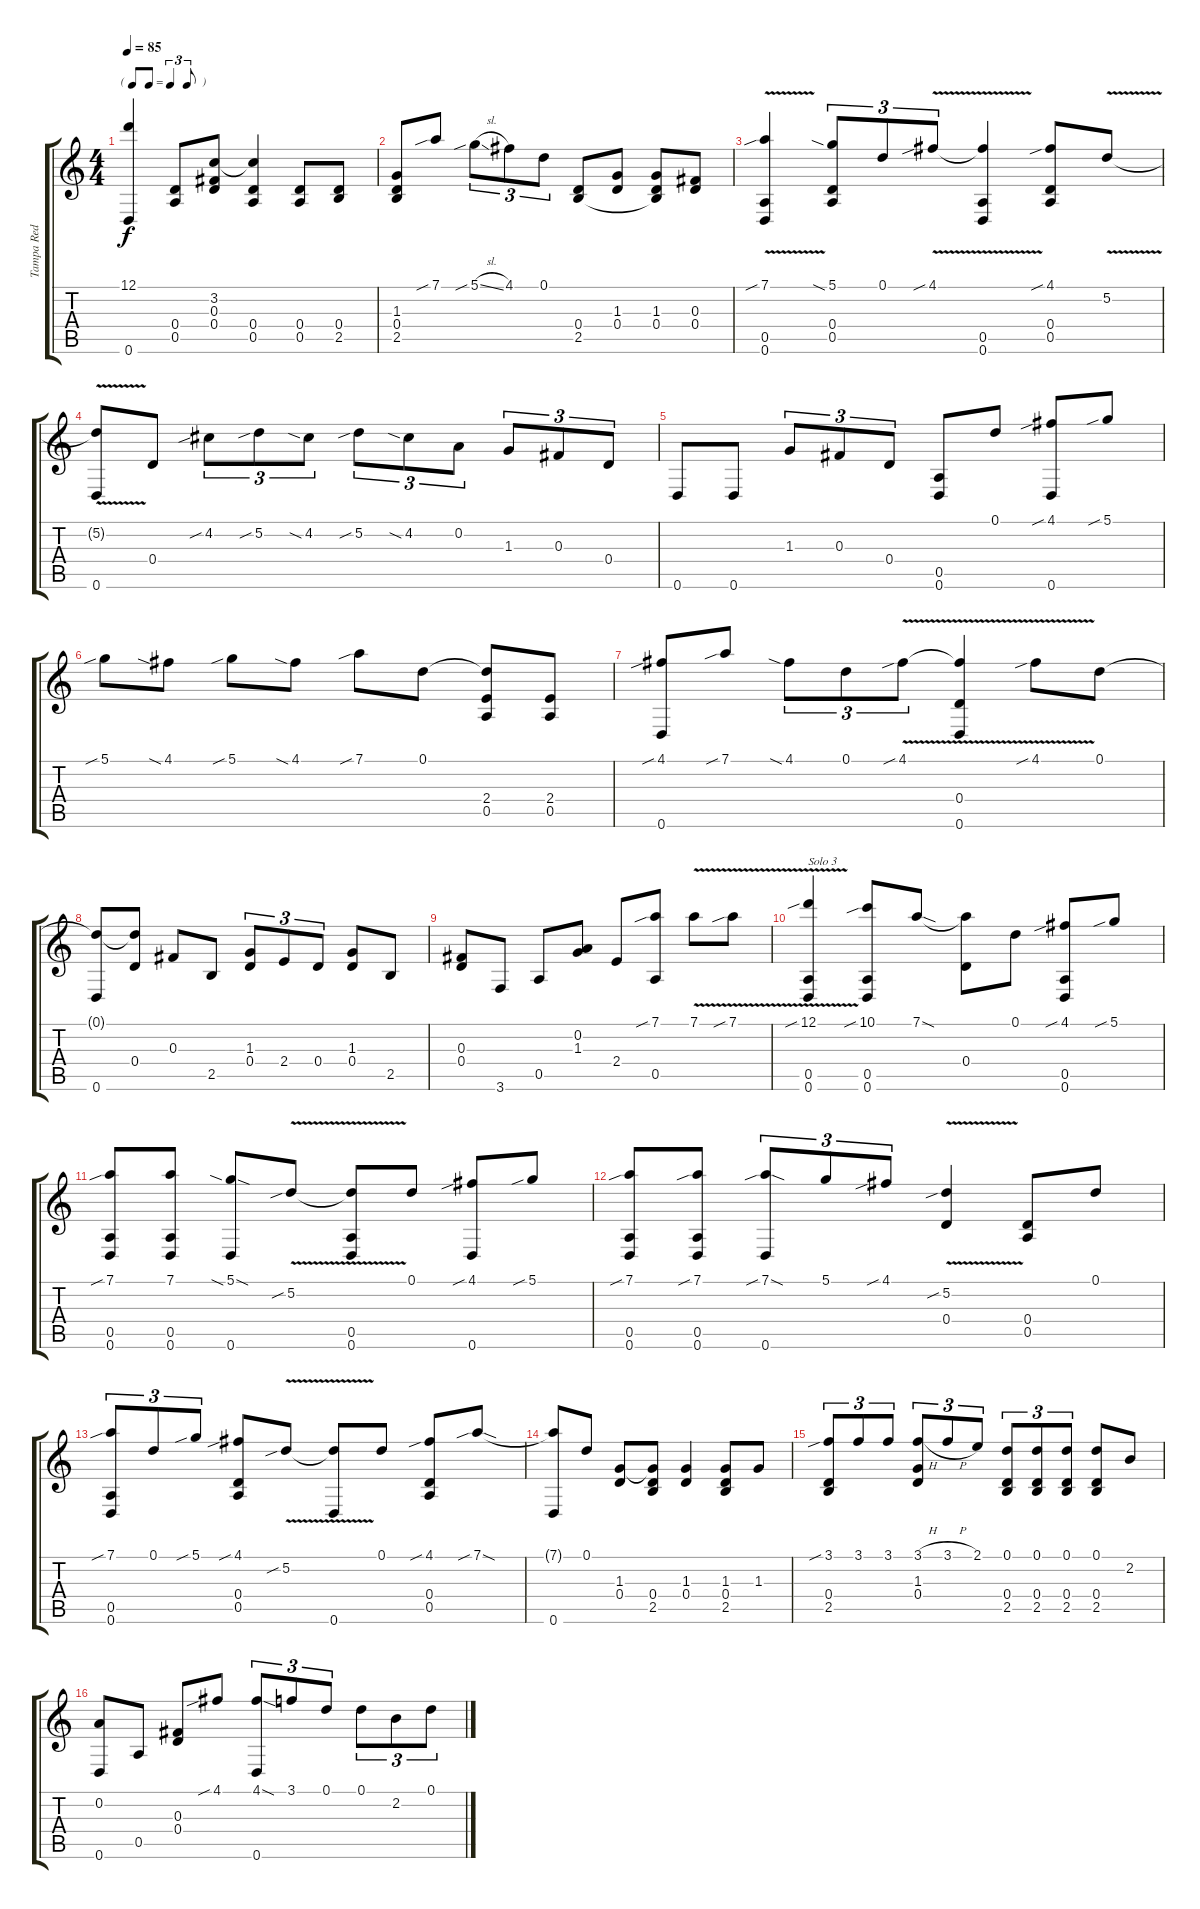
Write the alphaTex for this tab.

\track ("Tampa Red" "Tampa Red") {instrument acousticguitarnylon}
\staff {score tabs}
\tuning (D4 A3 Gb3 D3 A2 D2) {hide}
\ts (4 4)
\tf triplet8th
\tempo 85
\clef g2
\ks c
(12.1{t} 0.6).4{dy f} (0.4 0.5).8 (3.2 0.3 0.4).8 (3.2{t} 0.4 0.5).4 (0.4 0.5).8 (0.4 2.5).8 |
(1.3 0.4 2.5).8 7.1{sib}.8 5.1{sib sl}.8{tu (3 2)} 4.1.8{tu (3 2)} 0.1.8{tu (3 2)} (0.4 2.5).8 (1.3 0.4).8 (1.3 0.4 2.5{t}).8 (0.3 0.4).8 |
(7.1{v sib} 0.5 0.6).4 (5.1{sia} 0.4 0.5).8{tu (3 2)} 0.1.8{tu (3 2)} 4.1{v sib}.8{tu (3 2)} (4.1{t} 0.5 0.6).4 (4.1{sib} 0.4 0.5).8 5.2{v}.8 |
(5.2{t} 0.6).8 0.4.8 4.2{sib}.8{tu (3 2)} 5.2{sib}.8{tu (3 2)} 4.2{sia}.8{tu (3 2)} 5.2{sib}.8{tu (3 2)} 4.2{sia}.8{tu (3 2)} 0.2.8{tu (3 2)} 1.3.8{tu (3 2)} 0.3.8{tu (3 2)} 0.4.8{tu (3 2)} |
0.6.8 0.6.8 1.3.8{tu (3 2)} 0.3.8{tu (3 2)} 0.4.8{tu (3 2)} (0.5 0.6).8 0.1.8 (4.1{sib} 0.6).8 5.1{sib}.8 |
5.1{sib}.8 4.1{sia}.8 5.1{sib}.8 4.1{sia}.8 7.1{sib}.8 0.1.8 (0.1{t} 2.4 0.5).8 (2.4 0.5).8 |
(4.1{sib} 0.6).8 7.1{sib}.8 4.1{sia}.8{tu (3 2)} 0.1.8{tu (3 2)} 4.1{v sib}.8{tu (3 2)} (4.1{t} 0.4 0.6).4 4.1{v sib}.8 0.1.8 |
(0.1{t} 0.6).8 (0.1{t} 0.4).8 0.3.8 2.5.8 (1.3 0.4).8{tu (3 2)} 2.4.8{tu (3 2)} 0.4.8{tu (3 2)} (1.3 0.4).8 2.5.8 |
(0.3 0.4).8 3.6.8 0.5.8 (0.2 1.3).8 2.4.8 (7.1{sib} 0.5).8 7.1{v}.8 7.1{v sib}.8 |
(12.1{v sib} 0.5 0.6).4{txt "Solo 3"} (10.1{sib} 0.5 0.6).8 7.1{sod}.8 (7.1{t} 0.4).8 0.1.8 (4.1{sib} 0.5 0.6).8 5.1{sib}.8 |
(7.1{sib} 0.5 0.6).8 (7.1 0.5 0.6).8 (5.1{sia sod} 0.6).8 5.2{v sib}.8 (5.2{t} 0.5 0.6).8 0.1.8 (4.1{sib} 0.6).8 5.1{sib}.8 |
(7.1{sib} 0.5 0.6).8 (7.1{sib} 0.5 0.6).8 (7.1{sib sod} 0.6).8{tu (3 2)} 5.1.8{tu (3 2)} 4.1{sib}.8{tu (3 2)} (5.2{v sib} 0.4).4 (0.4 0.5).8 0.1.8 |
(7.1{sib} 0.5 0.6).8{tu (3 2)} 0.1.8{tu (3 2)} 5.1{sib}.8{tu (3 2)} (4.1{sib} 0.4 0.5).8 5.2{v sib}.8 (5.2{t} 0.6).8 0.1.8 (4.1{sib} 0.4 0.5).8 7.1{sib sod}.8 |
(7.1{t} 0.6).8 0.1.8 (1.3 0.4).8 (1.3{t} 0.4 2.5).8 (1.3 0.4).4 (1.3 0.4 2.5).8 1.3.8 |
(3.1{sib} 0.4 2.5).8{tu (3 2)} 3.1.8{tu (3 2)} 3.1.8{tu (3 2)} (3.1{h} 1.3 0.4).8{tu (3 2)} 3.1{h}.8{tu (3 2)} 2.1.8{tu (3 2)} (0.1 0.4 2.5).8{tu (3 2)} (0.1 0.4 2.5).8{tu (3 2)} (0.1 0.4 2.5).8{tu (3 2)} (0.1 0.4 2.5).8 2.2.8 |
(0.2 0.6).8 0.5.8 (0.3 0.4).8 4.1{sib}.8 (4.1{sod} 0.6).8{tu (3 2)} 3.1.8{tu (3 2)} 0.1.8{tu (3 2)} 0.1.8{tu (3 2)} 2.2.8{tu (3 2)} 0.1.8{tu (3 2)}
